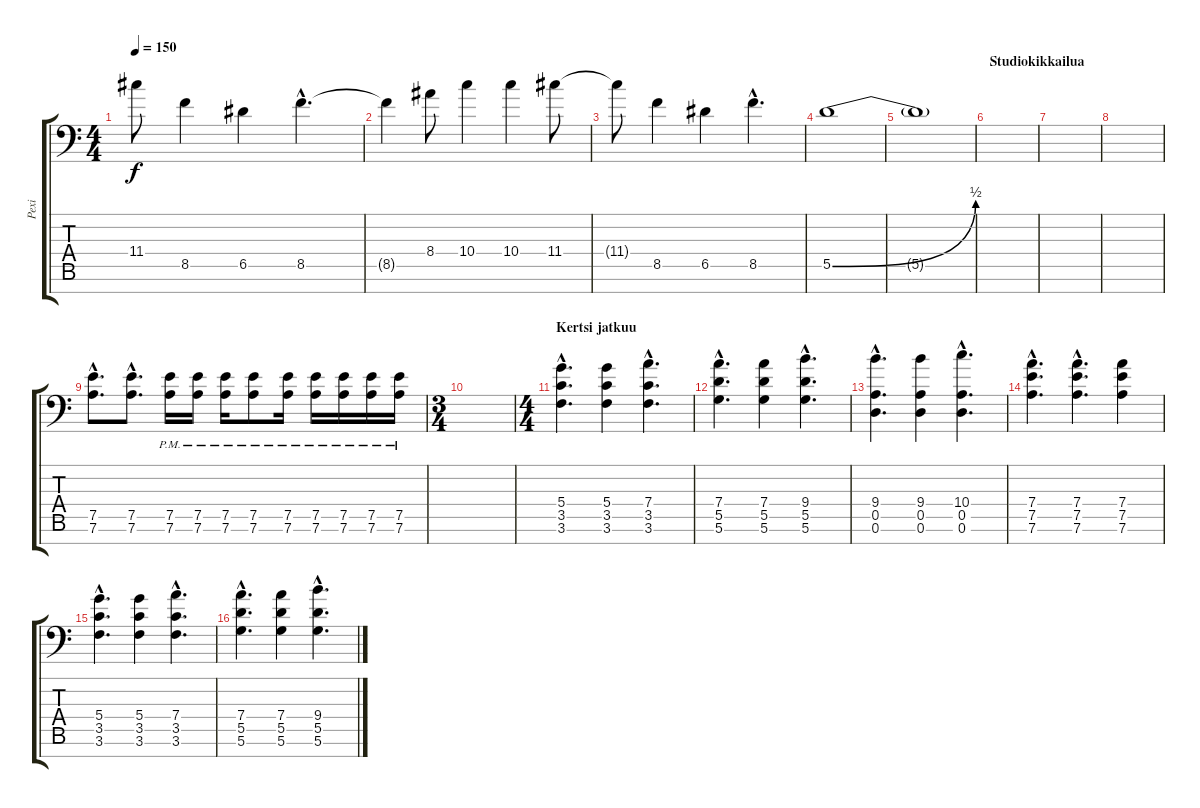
\track ("Pexi" "Pexi") {instrument distortionguitar}
\staff {score tabs}
\tuning (E4 B3 G3 D3 A2 D2 A1) {hide}
\ts (4 4)
\tempo 150
\clef f4
\ks c
11.4{t}.8{dy f} 8.5.4 6.5.4 8.5{hac}.4{d} |
8.5{t}.4 8.4.8 10.4.4 10.4.4 11.4.8 |
11.4{t}.8 8.5.4 6.5.4 8.5{hac}.4{d} |
5.5{be (bend 0 0 60 2)}.1 |
5.5{t}.1 |
\section ("" "Studiokikkailua")
|
|
|
(7.5{hac} 7.6{hac}).8{d} (7.5{hac} 7.6{hac}).8{d} (7.5{pm} 7.6{pm}).16 (7.5{pm} 7.6{pm}).16 (7.5{pm} 7.6{pm}).16 (7.5{pm} 7.6{pm}).8 (7.5{pm} 7.6{pm}).16 (7.5{pm} 7.6{pm}).16 (7.5{pm} 7.6{pm}).16 (7.5{pm} 7.6{pm}).16 (7.5{pm} 7.6{pm}).16 |
\ts (3 4)
|
\ts (4 4)
\section ("" "Kertsi jatkuu")
(5.4{hac} 3.5{hac} 3.6{hac}).4{d} (5.4 3.5 3.6).4 (7.4{hac} 3.5{hac} 3.6{hac}).4{d} |
(7.4{hac} 5.5{hac} 5.6{hac}).4{d} (7.4 5.5 5.6).4 (9.4{hac} 5.5{hac} 5.6{hac}).4{d} |
(9.4{hac} 0.5{hac} 0.6{hac}).4{d} (9.4 0.5 0.6).4 (10.4{hac} 0.5{hac} 0.6{hac}).4{d} |
(7.4{hac} 7.5{hac} 7.6{hac}).4{d} (7.4{hac} 7.5{hac} 7.6{hac}).4{d} (7.4 7.5 7.6).4 |
(5.4{hac} 3.5{hac} 3.6{hac}).4{d} (5.4 3.5 3.6).4 (7.4{hac} 3.5{hac} 3.6{hac}).4{d} |
(7.4{hac} 5.5{hac} 5.6{hac}).4{d} (7.4 5.5 5.6).4 (9.4{hac} 5.5{hac} 5.6{hac}).4{d}
